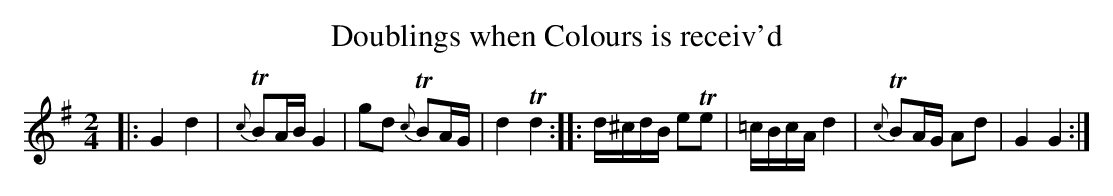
X:1
T: Doublings when Colours is receiv'd
M: 2/4
L: 1/16
K: G
|:\
G4 d4 | {c}TB2AB G4 | g2d2 {c}TB2AG | d4 Td4 :|\
|:\
d^cdB e2Te2 | =cBcA d4 | {c}TB2AG A2d2 | G4 G4 :|
